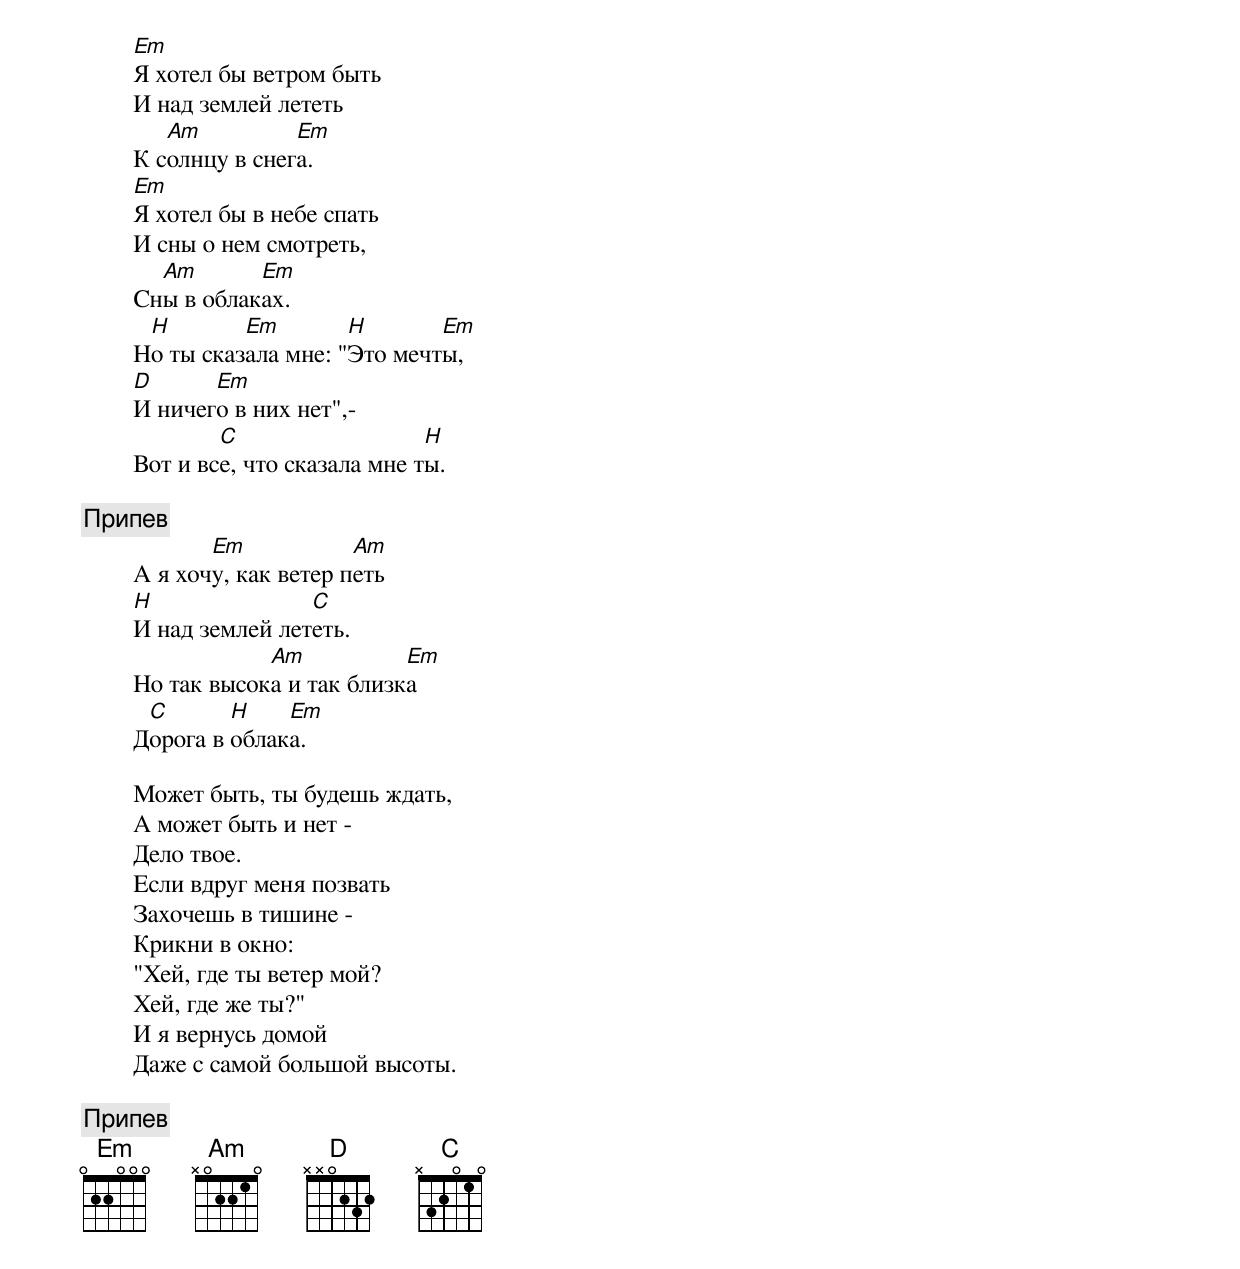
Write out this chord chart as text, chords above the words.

	Em
	Я хотел бы ветром быть
	И над землей лететь
	   Am          Em
	К солнцу в снега.
	Em
	Я хотел бы в небе спать
	И сны о нем смотреть,
	  Am       Em
	Сны в облаках.
	 H        Em        H       Em
	Но ты сказала мне: "Это мечты,
	D      Em
	И ничего в них нет",-
	        C                   H
	Вот и все, что сказала мне ты.

	[Припев]
	       Em            Am
	А я хочу, как ветер петь
	H               C
	И над землeй лететь.
	            Am           Em
	Но так высока и так близка
	 C       H    Em
	Дорога в облака.

	Может быть, ты будешь ждать,
	А может быть и нет -
	Дело твое.
	Если вдруг меня позвать
	Захочешь в тишине -
	Крикни в окно:
	"Хей, где ты ветер мой?
	Хей, где же ты?"
	И я вернусь домой
	Даже с самой большой высоты.

	[Припев]
